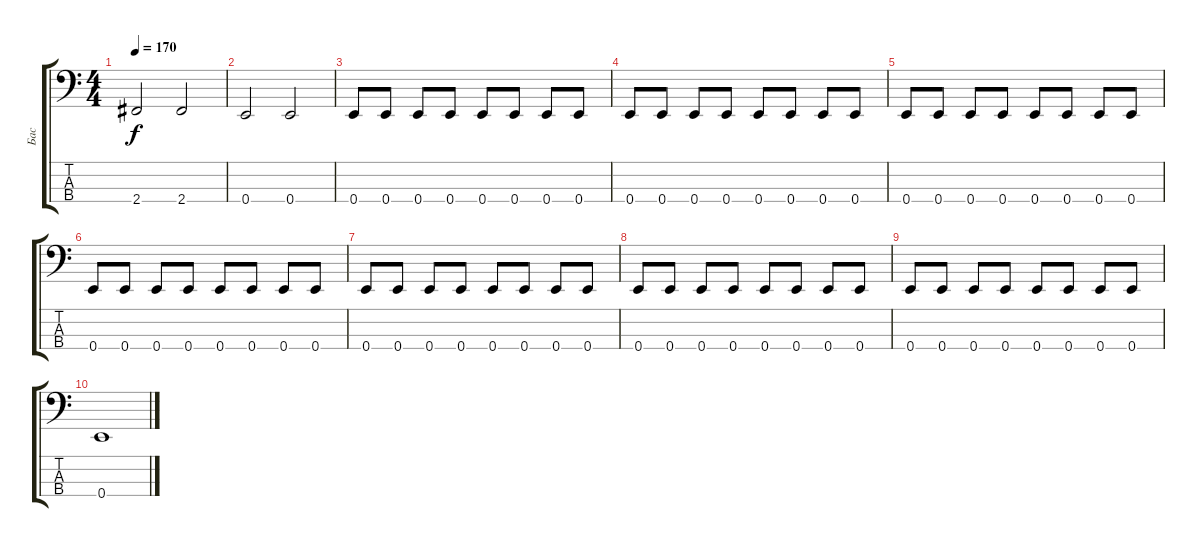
\track ("Бас" "Бас") {instrument electricbasspick}
\staff {score tabs}
\tuning (G2 D2 A1 E1) {hide}
\ts (4 4)
\tempo 170
\clef f4
\ks c
2.4.2{dy f} 2.4.2 |
0.4.2 0.4.2 |
0.4.8 0.4.8 0.4.8 0.4.8 0.4.8 0.4.8 0.4.8 0.4.8 |
0.4.8 0.4.8 0.4.8 0.4.8 0.4.8 0.4.8 0.4.8 0.4.8 |
0.4.8 0.4.8 0.4.8 0.4.8 0.4.8 0.4.8 0.4.8 0.4.8 |
0.4.8 0.4.8 0.4.8 0.4.8 0.4.8 0.4.8 0.4.8 0.4.8 |
0.4.8 0.4.8 0.4.8 0.4.8 0.4.8 0.4.8 0.4.8 0.4.8 |
0.4.8 0.4.8 0.4.8 0.4.8 0.4.8 0.4.8 0.4.8 0.4.8 |
0.4.8 0.4.8 0.4.8 0.4.8 0.4.8 0.4.8 0.4.8 0.4.8 |
0.4.1
